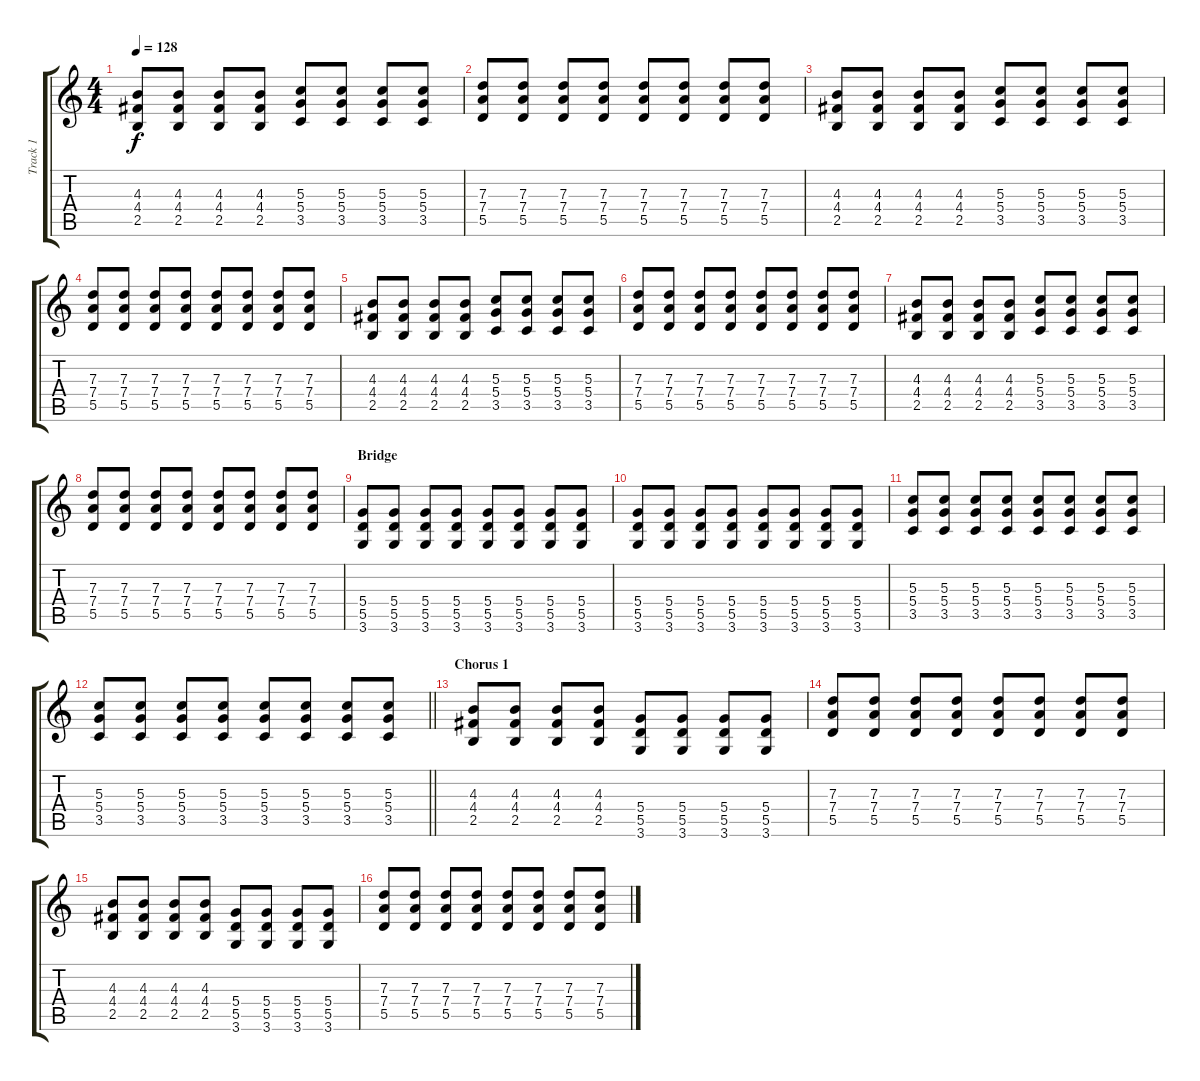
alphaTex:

\track ("Track 1" "Track 1") {instrument distortionguitar}
\staff {score tabs}
\tuning (E4 B3 G3 D3 A2 E2) {hide}
\ts (4 4)
\tempo 128
\clef g2
\ks c
(4.3 4.4 2.5).8{dy f} (4.3 4.4 2.5).8 (4.3 4.4 2.5).8 (4.3 4.4 2.5).8 (5.3 5.4 3.5).8 (5.3 5.4 3.5).8 (5.3 5.4 3.5).8 (5.3 5.4 3.5).8 |
(7.3 7.4 5.5).8 (7.3 7.4 5.5).8 (7.3 7.4 5.5).8 (7.3 7.4 5.5).8 (7.3 7.4 5.5).8 (7.3 7.4 5.5).8 (7.3 7.4 5.5).8 (7.3 7.4 5.5).8 |
(4.3 4.4 2.5).8 (4.3 4.4 2.5).8 (4.3 4.4 2.5).8 (4.3 4.4 2.5).8 (5.3 5.4 3.5).8 (5.3 5.4 3.5).8 (5.3 5.4 3.5).8 (5.3 5.4 3.5).8 |
(7.3 7.4 5.5).8 (7.3 7.4 5.5).8 (7.3 7.4 5.5).8 (7.3 7.4 5.5).8 (7.3 7.4 5.5).8 (7.3 7.4 5.5).8 (7.3 7.4 5.5).8 (7.3 7.4 5.5).8 |
(4.3 4.4 2.5).8 (4.3 4.4 2.5).8 (4.3 4.4 2.5).8 (4.3 4.4 2.5).8 (5.3 5.4 3.5).8 (5.3 5.4 3.5).8 (5.3 5.4 3.5).8 (5.3 5.4 3.5).8 |
(7.3 7.4 5.5).8 (7.3 7.4 5.5).8 (7.3 7.4 5.5).8 (7.3 7.4 5.5).8 (7.3 7.4 5.5).8 (7.3 7.4 5.5).8 (7.3 7.4 5.5).8 (7.3 7.4 5.5).8 |
(4.3 4.4 2.5).8 (4.3 4.4 2.5).8 (4.3 4.4 2.5).8 (4.3 4.4 2.5).8 (5.3 5.4 3.5).8 (5.3 5.4 3.5).8 (5.3 5.4 3.5).8 (5.3 5.4 3.5).8 |
(7.3 7.4 5.5).8 (7.3 7.4 5.5).8 (7.3 7.4 5.5).8 (7.3 7.4 5.5).8 (7.3 7.4 5.5).8 (7.3 7.4 5.5).8 (7.3 7.4 5.5).8 (7.3 7.4 5.5).8 |
\section ("" "Bridge")
(5.4 5.5 3.6).8 (5.4 5.5 3.6).8 (5.4 5.5 3.6).8 (5.4 5.5 3.6).8 (5.4 5.5 3.6).8 (5.4 5.5 3.6).8 (5.4 5.5 3.6).8 (5.4 5.5 3.6).8 |
(5.4 5.5 3.6).8 (5.4 5.5 3.6).8 (5.4 5.5 3.6).8 (5.4 5.5 3.6).8 (5.4 5.5 3.6).8 (5.4 5.5 3.6).8 (5.4 5.5 3.6).8 (5.4 5.5 3.6).8 |
(5.3 5.4 3.5).8 (5.3 5.4 3.5).8 (5.3 5.4 3.5).8 (5.3 5.4 3.5).8 (5.3 5.4 3.5).8 (5.3 5.4 3.5).8 (5.3 5.4 3.5).8 (5.3 5.4 3.5).8 |
\barLineRight lightlight
(5.3 5.4 3.5).8 (5.3 5.4 3.5).8 (5.3 5.4 3.5).8 (5.3 5.4 3.5).8 (5.3 5.4 3.5).8 (5.3 5.4 3.5).8 (5.3 5.4 3.5).8 (5.3 5.4 3.5).8 |
\section ("" "Chorus 1")
(4.3 4.4 2.5).8 (4.3 4.4 2.5).8 (4.3 4.4 2.5).8 (4.3 4.4 2.5).8 (5.4 5.5 3.6).8 (5.4 5.5 3.6).8 (5.4 5.5 3.6).8 (5.4 5.5 3.6).8 |
(7.3 7.4 5.5).8 (7.3 7.4 5.5).8 (7.3 7.4 5.5).8 (7.3 7.4 5.5).8 (7.3 7.4 5.5).8 (7.3 7.4 5.5).8 (7.3 7.4 5.5).8 (7.3 7.4 5.5).8 |
(4.3 4.4 2.5).8 (4.3 4.4 2.5).8 (4.3 4.4 2.5).8 (4.3 4.4 2.5).8 (5.4 5.5 3.6).8 (5.4 5.5 3.6).8 (5.4 5.5 3.6).8 (5.4 5.5 3.6).8 |
(7.3 7.4 5.5).8 (7.3 7.4 5.5).8 (7.3 7.4 5.5).8 (7.3 7.4 5.5).8 (7.3 7.4 5.5).8 (7.3 7.4 5.5).8 (7.3 7.4 5.5).8 (7.3 7.4 5.5).8
